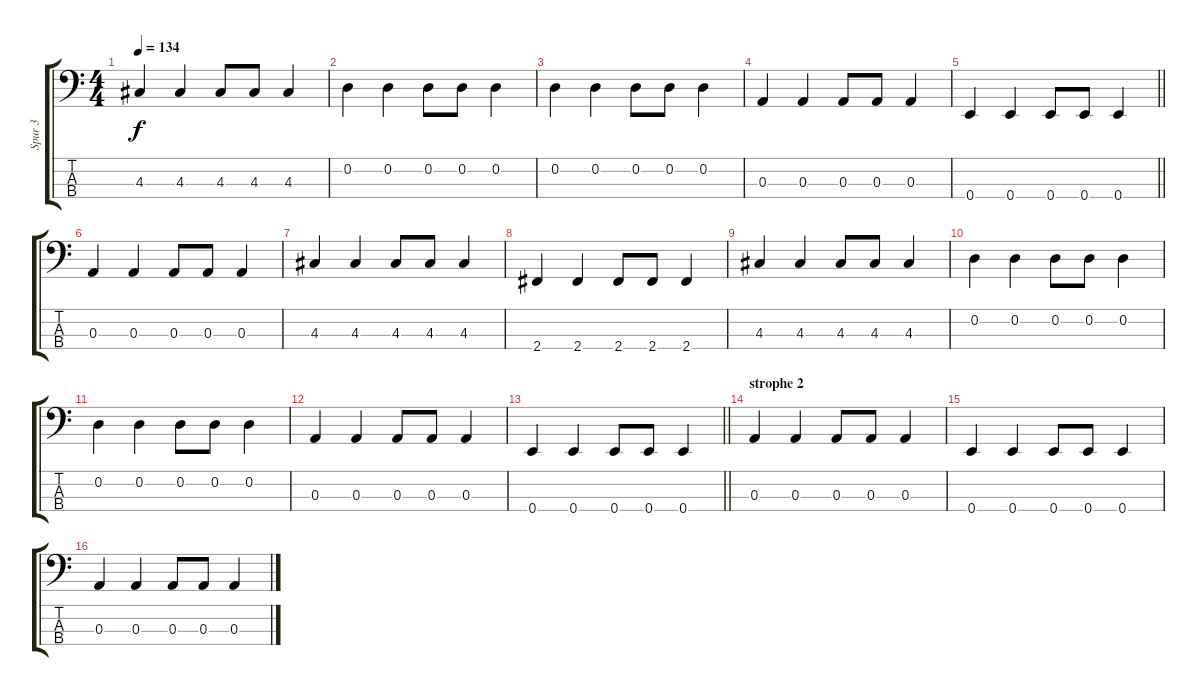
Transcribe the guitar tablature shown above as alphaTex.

\track ("Spur 3" "Spur 3") {instrument electricbasspick}
\staff {score tabs}
\tuning (G2 D2 A1 E1) {hide}
\ts (4 4)
\tempo 134
\clef f4
\ks c
4.3.4{dy f} 4.3.4 4.3.8 4.3.8 4.3.4 |
0.2.4 0.2.4 0.2.8 0.2.8 0.2.4 |
0.2.4 0.2.4 0.2.8 0.2.8 0.2.4 |
0.3.4 0.3.4 0.3.8 0.3.8 0.3.4 |
\barLineRight lightlight
0.4.4 0.4.4 0.4.8 0.4.8 0.4.4 |
0.3.4 0.3.4 0.3.8 0.3.8 0.3.4 |
4.3.4 4.3.4 4.3.8 4.3.8 4.3.4 |
2.4.4 2.4.4 2.4.8 2.4.8 2.4.4 |
4.3.4 4.3.4 4.3.8 4.3.8 4.3.4 |
0.2.4 0.2.4 0.2.8 0.2.8 0.2.4 |
0.2.4 0.2.4 0.2.8 0.2.8 0.2.4 |
0.3.4 0.3.4 0.3.8 0.3.8 0.3.4 |
\barLineRight lightlight
0.4.4 0.4.4 0.4.8 0.4.8 0.4.4 |
\section ("" "strophe 2")
0.3.4 0.3.4 0.3.8 0.3.8 0.3.4 |
0.4.4 0.4.4 0.4.8 0.4.8 0.4.4 |
0.3.4 0.3.4 0.3.8 0.3.8 0.3.4
